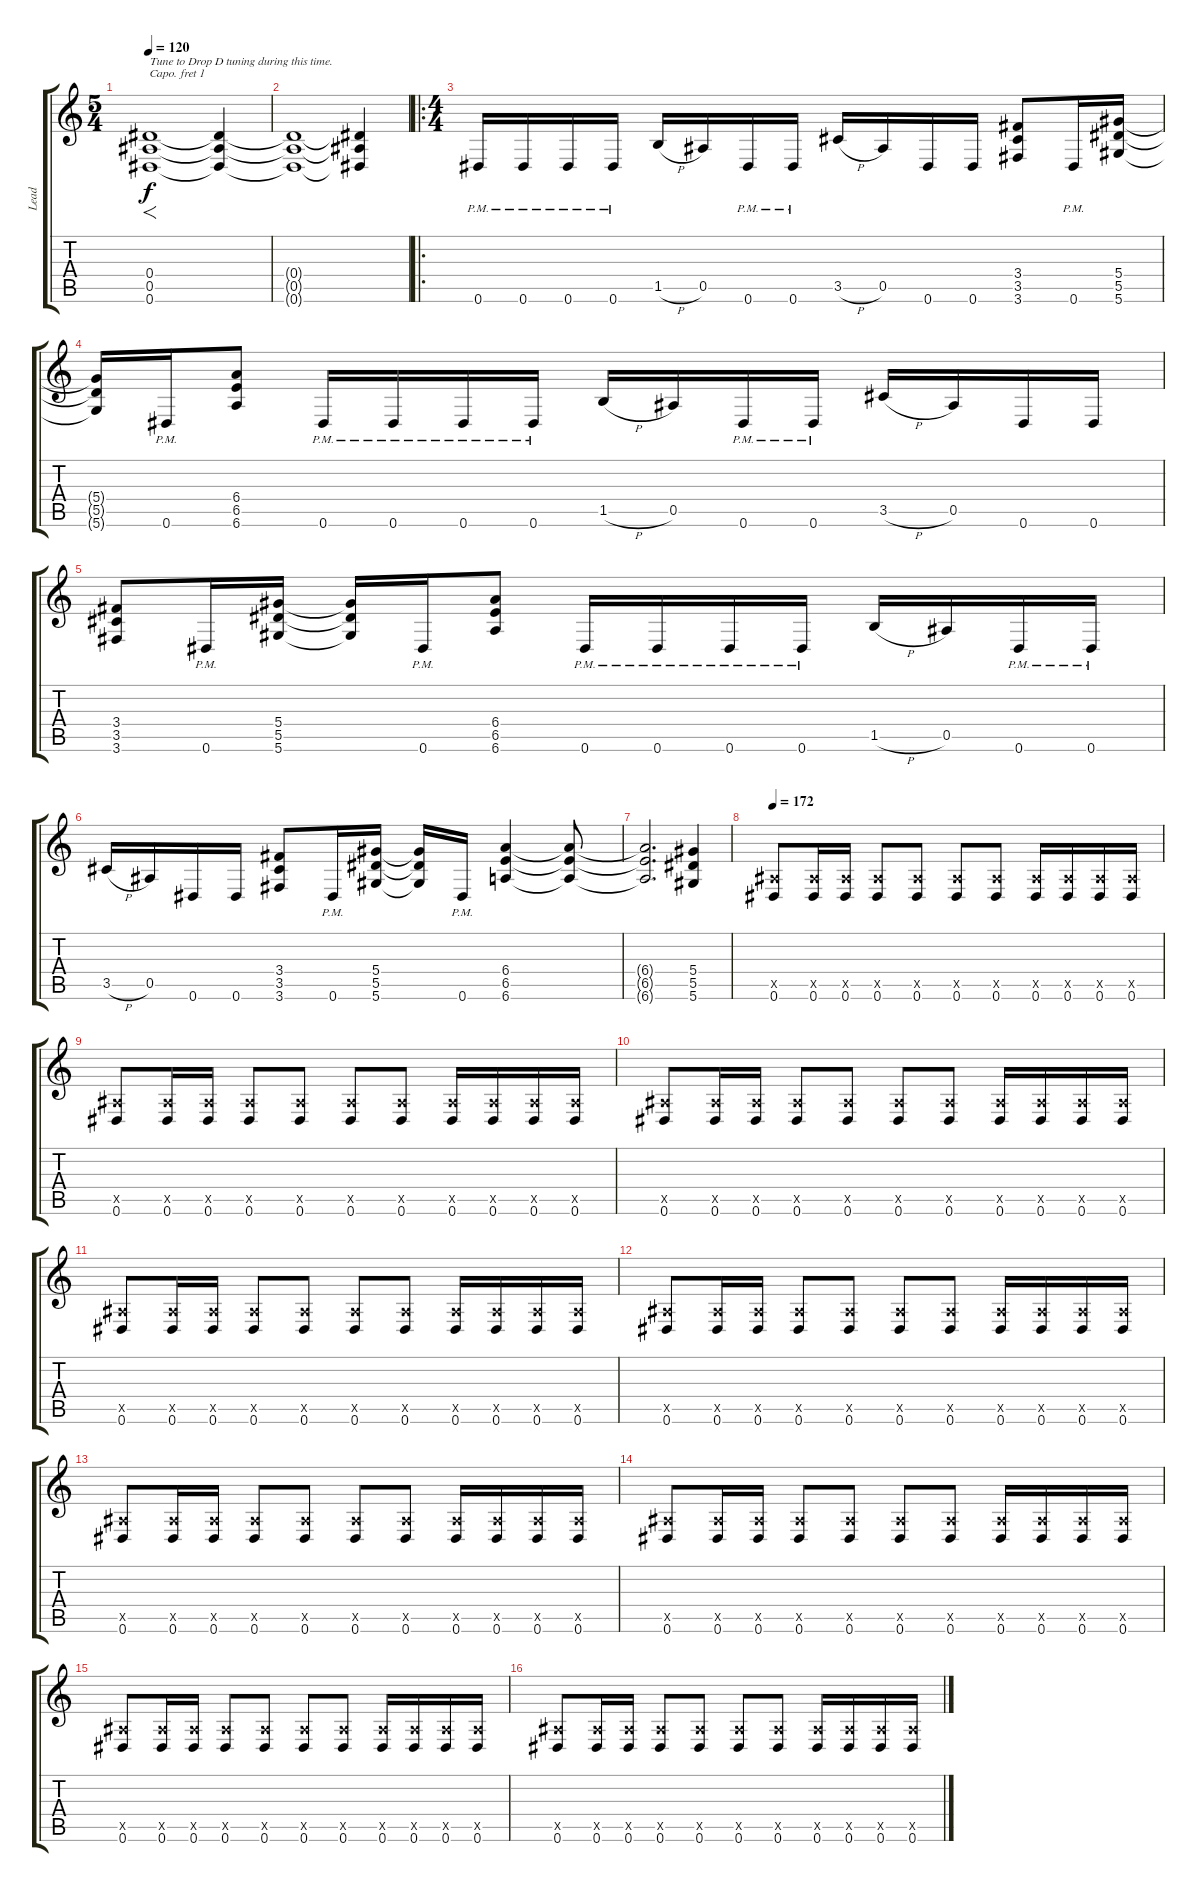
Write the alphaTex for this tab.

\track ("Lead" "Lead") {instrument distortionguitar}
\staff {score tabs}
\capo 1
\tuning (E4 B3 G3 D3 A2 D2) {hide}
\ts (5 4)
\tempo 120
\clef g2
\ks c
(0.4 0.5 0.6).1{f txt "Tune to Drop D tuning during this time." dy f} (0.4{t} 0.5{t} 0.6{t}).4 |
(0.4{t} 0.5{t} 0.6{t}).1 (0.4{t} 0.5{t} 0.6{t}).4 |
\ro
\ts (4 4)
0.6{pm}.16 0.6{pm}.16 0.6{pm}.16 0.6{pm}.16 1.5{h}.16 0.5.16 0.6{pm}.16 0.6{pm}.16 3.5{h}.16 0.5.16 0.6.16 0.6.16 (3.4 3.5 3.6).8 0.6{pm}.16 (5.4 5.5 5.6).16 |
(5.4{t} 5.5{t} 5.6{t}).16 0.6{pm}.16 (6.4 6.5 6.6).8 0.6{pm}.16 0.6{pm}.16 0.6{pm}.16 0.6{pm}.16 1.5{h}.16 0.5.16 0.6{pm}.16 0.6{pm}.16 3.5{h}.16 0.5.16 0.6.16 0.6.16 |
(3.4 3.5 3.6).8 0.6{pm}.16 (5.4 5.5 5.6).16 (5.4{t} 5.5{t} 5.6{t}).16 0.6{pm}.16 (6.4 6.5 6.6).8 0.6{pm}.16 0.6{pm}.16 0.6{pm}.16 0.6{pm}.16 1.5{h}.16 0.5.16 0.6{pm}.16 0.6{pm}.16 |
3.5{h}.16 0.5.16 0.6.16 0.6.16 (3.4 3.5 3.6).8 0.6{pm}.16 (5.4 5.5 5.6).16 (5.4{t} 5.5{t} 5.6{t}).16 0.6{pm}.16 (6.4 6.5 6.6).4 (6.4{t} 6.5{t} 6.6{t}).8 |
(6.4{t} 6.5{t} 6.6{t}).2{d} (5.4 5.5 5.6).4 |
\tempo 172
(0.5{x} 0.6).8 (0.5{x} 0.6).16 (0.5{x} 0.6).16 (0.5{x} 0.6).8 (0.5{x} 0.6).8 (0.5{x} 0.6).8 (0.5{x} 0.6).8 (0.5{x} 0.6).16 (0.5{x} 0.6).16 (0.5{x} 0.6).16 (0.5{x} 0.6).16 |
(0.5{x} 0.6).8 (0.5{x} 0.6).16 (0.5{x} 0.6).16 (0.5{x} 0.6).8 (0.5{x} 0.6).8 (0.5{x} 0.6).8 (0.5{x} 0.6).8 (0.5{x} 0.6).16 (0.5{x} 0.6).16 (0.5{x} 0.6).16 (0.5{x} 0.6).16 |
(0.5{x} 0.6).8 (0.5{x} 0.6).16 (0.5{x} 0.6).16 (0.5{x} 0.6).8 (0.5{x} 0.6).8 (0.5{x} 0.6).8 (0.5{x} 0.6).8 (0.5{x} 0.6).16 (0.5{x} 0.6).16 (0.5{x} 0.6).16 (0.5{x} 0.6).16 |
(0.5{x} 0.6).8 (0.5{x} 0.6).16 (0.5{x} 0.6).16 (0.5{x} 0.6).8 (0.5{x} 0.6).8 (0.5{x} 0.6).8 (0.5{x} 0.6).8 (0.5{x} 0.6).16 (0.5{x} 0.6).16 (0.5{x} 0.6).16 (0.5{x} 0.6).16 |
(0.5{x} 0.6).8 (0.5{x} 0.6).16 (0.5{x} 0.6).16 (0.5{x} 0.6).8 (0.5{x} 0.6).8 (0.5{x} 0.6).8 (0.5{x} 0.6).8 (0.5{x} 0.6).16 (0.5{x} 0.6).16 (0.5{x} 0.6).16 (0.5{x} 0.6).16 |
(0.5{x} 0.6).8 (0.5{x} 0.6).16 (0.5{x} 0.6).16 (0.5{x} 0.6).8 (0.5{x} 0.6).8 (0.5{x} 0.6).8 (0.5{x} 0.6).8 (0.5{x} 0.6).16 (0.5{x} 0.6).16 (0.5{x} 0.6).16 (0.5{x} 0.6).16 |
(0.5{x} 0.6).8 (0.5{x} 0.6).16 (0.5{x} 0.6).16 (0.5{x} 0.6).8 (0.5{x} 0.6).8 (0.5{x} 0.6).8 (0.5{x} 0.6).8 (0.5{x} 0.6).16 (0.5{x} 0.6).16 (0.5{x} 0.6).16 (0.5{x} 0.6).16 |
(0.5{x} 0.6).8 (0.5{x} 0.6).16 (0.5{x} 0.6).16 (0.5{x} 0.6).8 (0.5{x} 0.6).8 (0.5{x} 0.6).8 (0.5{x} 0.6).8 (0.5{x} 0.6).16 (0.5{x} 0.6).16 (0.5{x} 0.6).16 (0.5{x} 0.6).16 |
(0.5{x} 0.6).8 (0.5{x} 0.6).16 (0.5{x} 0.6).16 (0.5{x} 0.6).8 (0.5{x} 0.6).8 (0.5{x} 0.6).8 (0.5{x} 0.6).8 (0.5{x} 0.6).16 (0.5{x} 0.6).16 (0.5{x} 0.6).16 (0.5{x} 0.6).16
